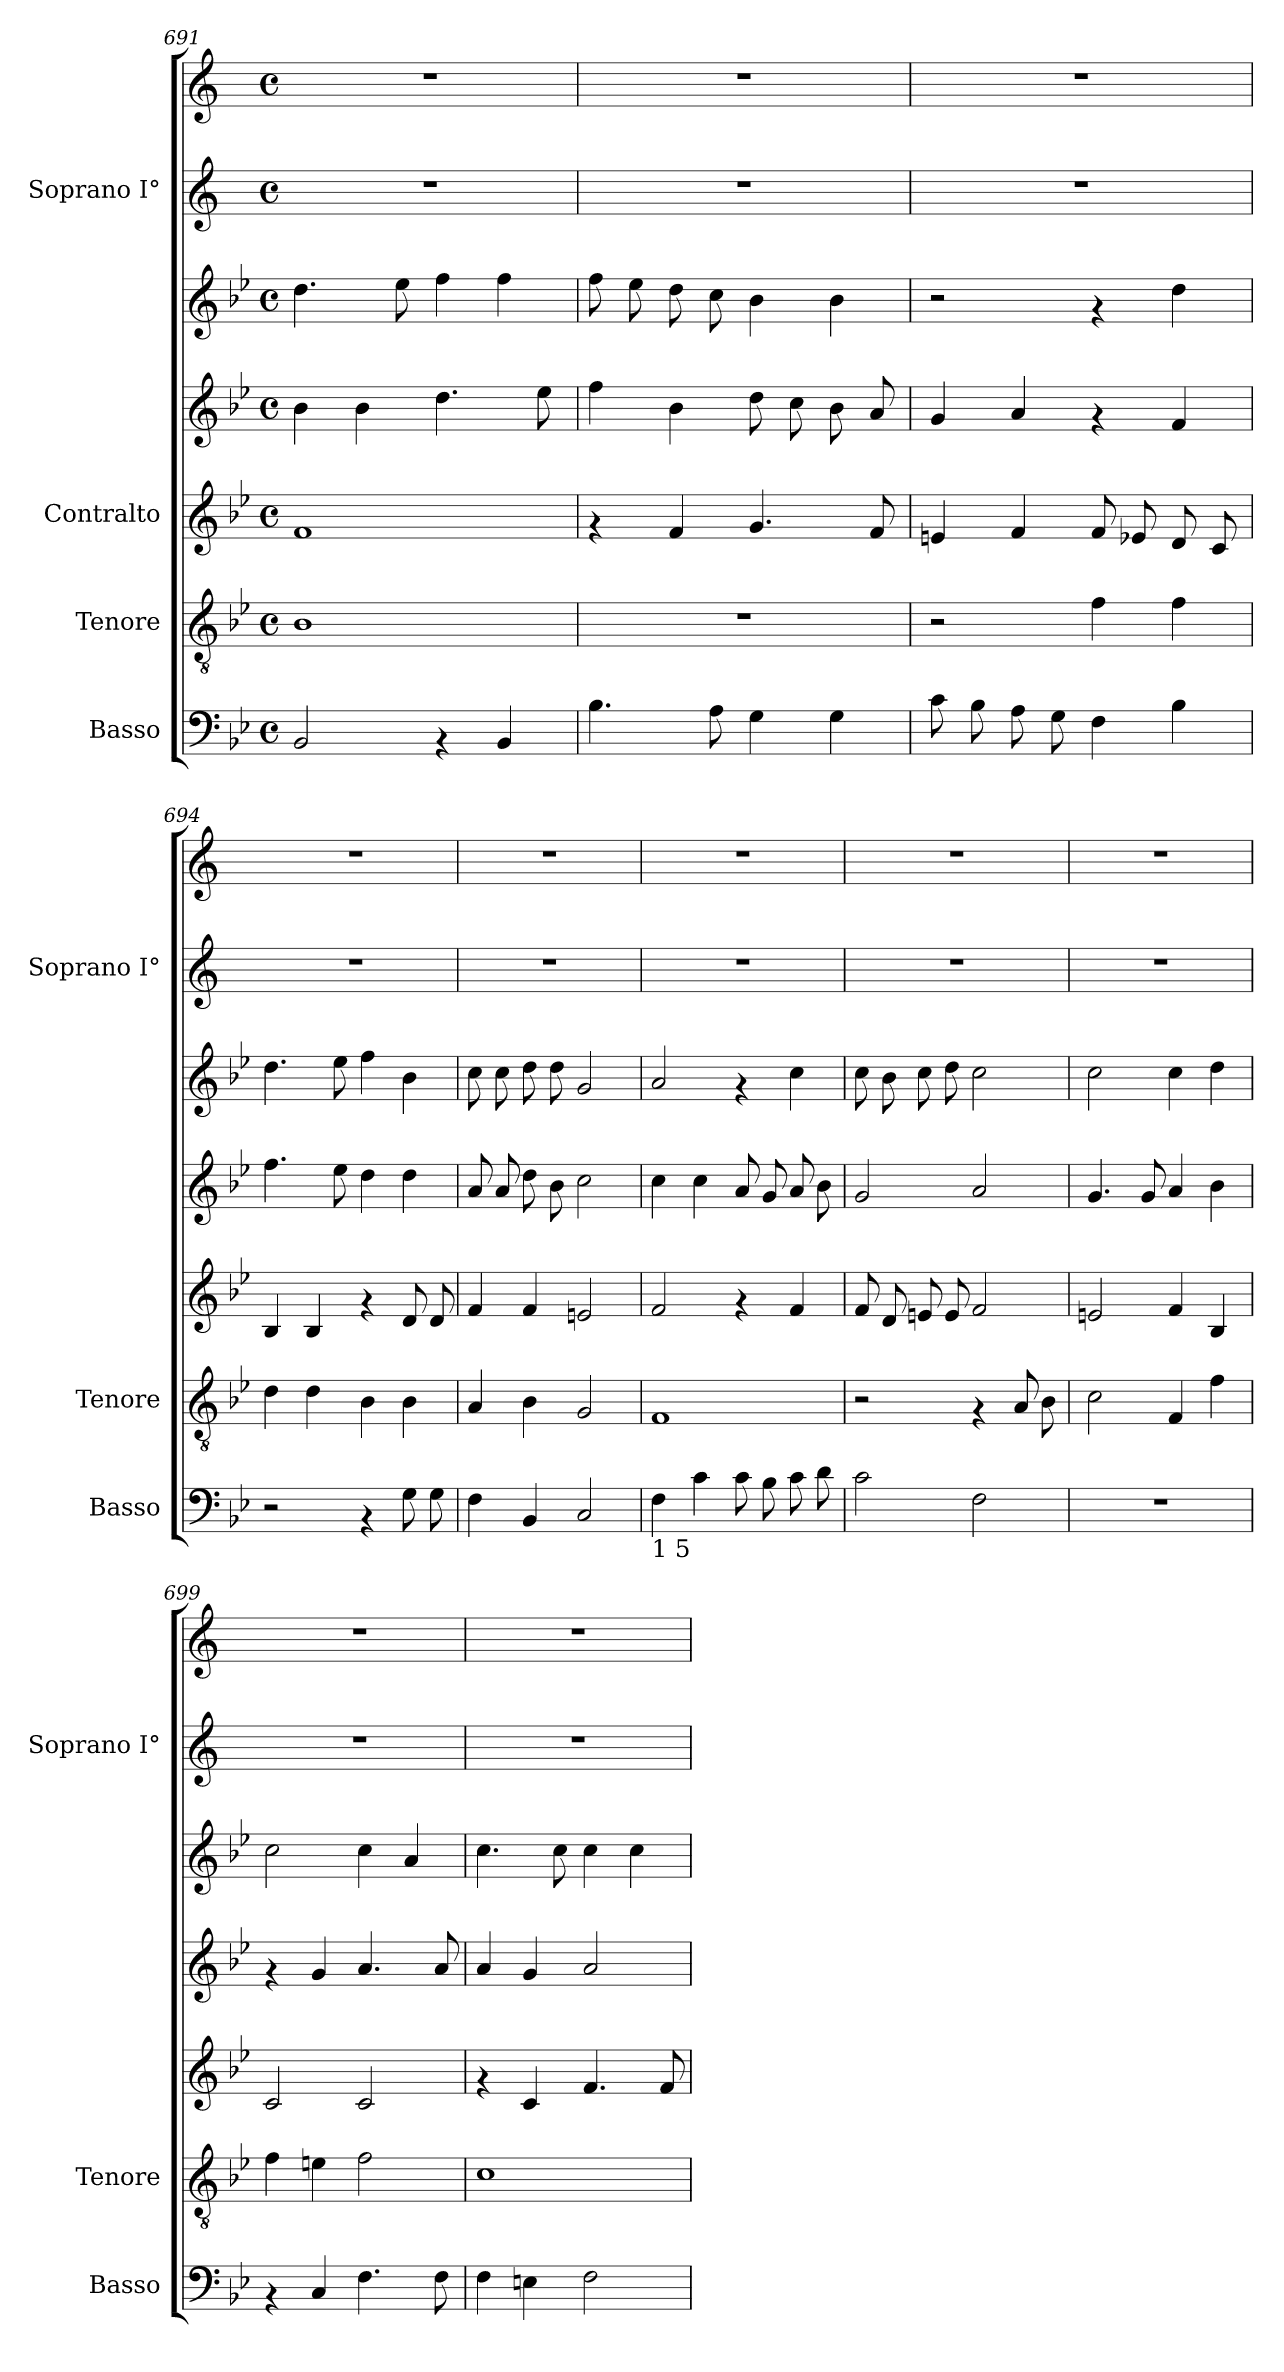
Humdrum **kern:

**kern	**kern	**kern	**kern	**kern	**kern	**kern
*part6	*part5	*part4	*part3	*part2	*part1	*part1
*staff7	*staff6	*staff5	*staff4	*staff3	*staff2	*staff1
*I"Basso	*I"Tenore	*I"Contralto	*	*	*I"Soprano I°	*
*I'Basso	*I'Tenore	*	*	*	*I'Soprano I°	*
*clefF4	*clefGv2	*clefG2	*clefG2	*clefG2	*clefG2	*clefG2
*k[b-e-]	*k[b-e-]	*k[b-e-]	*k[b-e-]	*k[b-e-]	*k[]	*k[]
*B-:	*B-:	*B-:	*B-:	*B-:	*C:	*C:
*M4/4	*M4/4	*M4/4	*M4/4	*M4/4	*M4/4	*M4/4
*met(c)	*met(c)	*met(c)	*met(c)	*met(c)	*met(c)	*met(c)
=691	=691	=691	=691	=691	=691	=691
2BB-/	1B-	1f	4b-\	4.dd\	1r	1r
.	.	.	4b-\	.	.	.
.	.	.	.	8ee-\	.	.
4rAA	.	.	4.dd\	4ff\	.	.
4BB-/	.	.	.	4ff\	.	.
.	.	.	8ee-\	.	.	.
!!LO:PB:g=z
=692	=692	=692	=692	=692	=692	=692
4.B-\	1r	4rf	4ff\	8ff\	1r	1r
.	.	.	.	8ee-\	.	.
.	.	4f/	4b-\	8dd\	.	.
8A\	.	.	.	8cc\	.	.
4G\	.	4.g/	8dd\	4b-\	.	.
.	.	.	8cc\	.	.	.
4G\	.	.	8b-\	4b-\	.	.
.	.	8f/	8a/	.	.	.
=693	=693	=693	=693	=693	=693	=693
8c\	2r	4en/	4g/	2r	1r	1r
8B-\	.	.	.	.	.	.
8A\	.	4f/	4a/	.	.	.
8G\	.	.	.	.	.	.
4F\	4f\	8f/	4rf	4rf	.	.
.	.	8e-X/	.	.	.	.
4B-\	4f\	8d/	4f/	4dd\	.	.
.	.	8c/	.	.	.	.
=694	=694	=694	=694	=694	=694	=694
2r	4d\	4B-/	4.ff\	4.dd\	1r	1r
.	4d\	4B-/	.	.	.	.
.	.	.	8ee-\	8ee-\	.	.
4rAA	4B-\	4rf	4dd\	4ff\	.	.
8G\	4B-\	8d/	4dd\	4b-\	.	.
8G\	.	8d/	.	.	.	.
=695	=695	=695	=695	=695	=695	=695
4F\	4A/	4f/	8a/	8cc\	1r	1r
.	.	.	8a/	8cc\	.	.
4BB-/	4B-\	4f/	8dd\	8dd\	.	.
.	.	.	8b-\	8dd\	.	.
2C/	2G/	2en/	2cc\	2g/	.	.
!!LO:PB:g=z
=696	=696	=696	=696	=696	=696	=696
!LO:TX:b:t=1 5	!	!	!	!	!	!
4F\	1F	2f/	4cc\	2a/	1r	1r
4c\	.	.	4cc\	.	.	.
8c\	.	4rf	8a/	4rf	.	.
8B-\	.	.	8g/	.	.	.
8c\	.	4f/	8a/	4cc\	.	.
8d\	.	.	8b-\	.	.	.
=697	=697	=697	=697	=697	=697	=697
2c\	2r	8f/	2g/	8cc\	1r	1r
.	.	8d/	.	8b-\	.	.
.	.	8en/	.	8cc\	.	.
.	.	8e/	.	8dd\	.	.
2F\	4rF	2f/	2a/	2cc\	.	.
.	8A/	.	.	.	.	.
.	8B-\	.	.	.	.	.
=698	=698	=698	=698	=698	=698	=698
1r	2c\	2en/	4.g/	2cc\	1r	1r
.	.	.	8g/	.	.	.
.	4F/	4f/	4a/	4cc\	.	.
.	4f\	4B-/	4b-\	4dd\	.	.
=699	=699	=699	=699	=699	=699	=699
4rAA	4f\	2c/	4rf	2cc\	1r	1r
4C/	4en\	.	4g/	.	.	.
4.F\	2f\	2c/	4.a/	4cc\	.	.
.	.	.	.	4a/	.	.
8F\	.	.	8a/	.	.	.
=700	=700	=700	=700	=700	=700	=700
4F\	1c	4rf	4a/	4.cc\	1r	1r
4En\	.	4c/	4g/	.	.	.
.	.	.	.	8cc\	.	.
2F\	.	4.f/	2a/	4cc\	.	.
.	.	.	.	4cc\	.	.
.	.	8f/	.	.	.	.
=	=	=	=	=	=	=
*-	*-	*-	*-	*-	*-	*-
